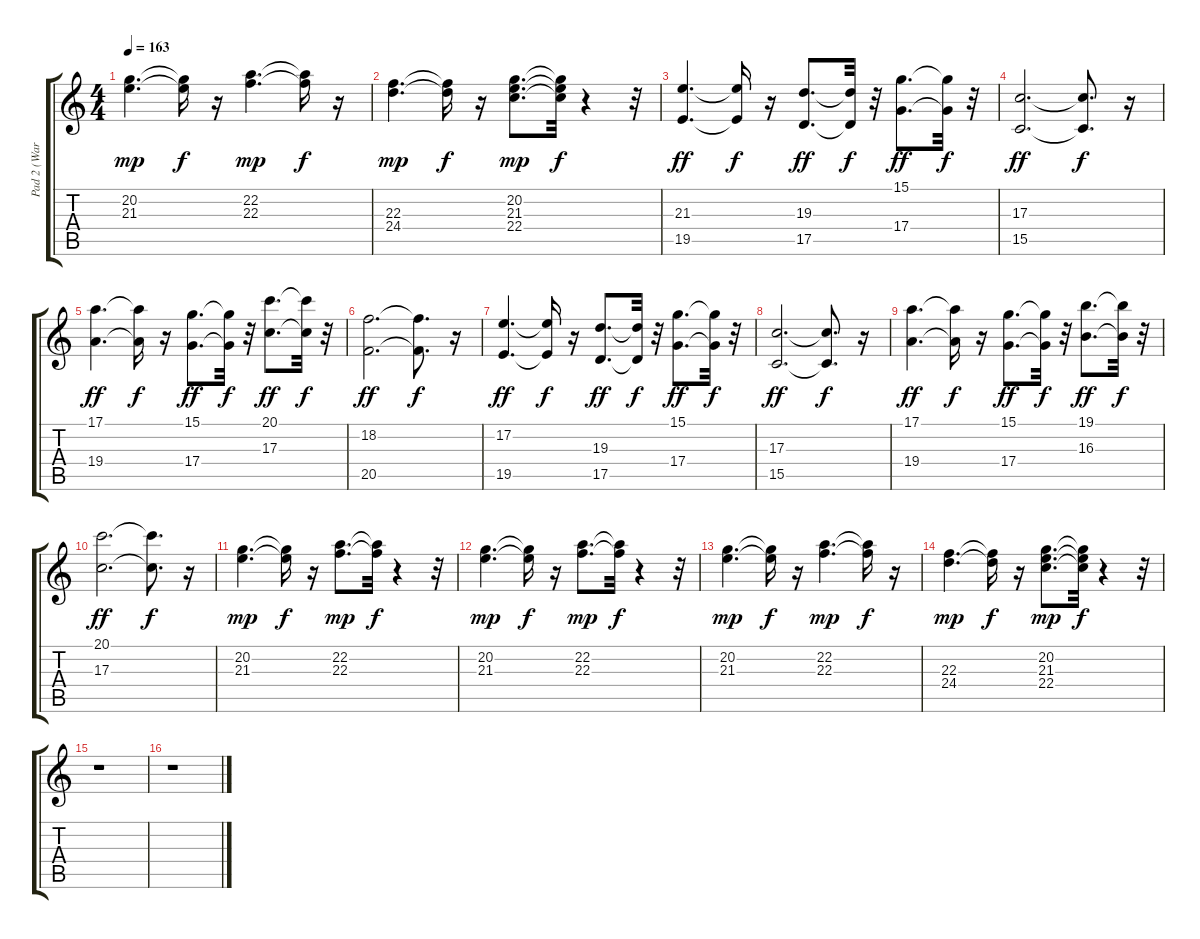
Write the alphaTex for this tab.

\track ("Pad 2 (Warm)" "Pad 2 (War") {instrument acousticgrandpiano}
\staff {score tabs}
\tuning (E4 B3 G3 D3 A2 E2) {hide}
\ts (4 4)
\tempo 163
\clef g2
\ks c
(20.2 21.3).4{d dy mp} (20.2{t} 21.3{t}).16{dy f} r.16 (22.2 22.3).4{d dy mp} (22.2{t} 22.3{t}).16{dy f} r.16 |
(22.3 24.4).4{d dy mp} (22.3{t} 24.4{t}).16{dy f} r.16 (20.2 21.3 22.4).8{d dy mp} (20.2{t} 21.3{t} 22.4{t}).32{dy f} r.4 r.32 |
(21.3 19.5).4{d dy ff} (21.3{t} 19.5{t}).16{dy f} r.16 (19.3 17.5).8{d dy ff} (19.3{t} 17.5{t}).32{dy f} r.32 (15.1 17.4).8{d dy ff} (15.1{t} 17.4{t}).32{dy f} r.32 |
(17.3 15.5).2{d dy ff} (17.3{t} 15.5{t}).8{d dy f} r.16 |
(17.1 19.4).4{d dy ff} (17.1{t} 19.4{t}).16{dy f} r.16 (15.1 17.4).8{d dy ff} (15.1{t} 17.4{t}).32{dy f} r.32 (20.1 17.3).8{d dy ff} (20.1{t} 17.3{t}).32{dy f} r.32 |
(18.2 20.5).2{d dy ff} (18.2{t} 20.5{t}).8{d dy f} r.16 |
(17.2 19.5).4{d dy ff} (17.2{t} 19.5{t}).16{dy f} r.16 (19.3 17.5).8{d dy ff} (19.3{t} 17.5{t}).32{dy f} r.32 (15.1 17.4).8{d dy ff} (15.1{t} 17.4{t}).32{dy f} r.32 |
(17.3 15.5).2{d dy ff} (17.3{t} 15.5{t}).8{d dy f} r.16 |
(17.1 19.4).4{d dy ff} (17.1{t} 19.4{t}).16{dy f} r.16 (15.1 17.4).8{d dy ff} (15.1{t} 17.4{t}).32{dy f} r.32 (19.1 16.3).8{d dy ff} (19.1{t} 16.3{t}).32{dy f} r.32 |
(20.1 17.3).2{d dy ff} (20.1{t} 17.3{t}).8{d dy f} r.16 |
(20.2 21.3).4{d dy mp} (20.2{t} 21.3{t}).16{dy f} r.16 (22.2 22.3).8{d dy mp} (22.2{t} 22.3{t}).32{dy f} r.4 r.32 |
(20.2 21.3).4{d dy mp} (20.2{t} 21.3{t}).16{dy f} r.16 (22.2 22.3).8{d dy mp} (22.2{t} 22.3{t}).32{dy f} r.4 r.32 |
(20.2 21.3).4{d dy mp} (20.2{t} 21.3{t}).16{dy f} r.16 (22.2 22.3).4{d dy mp} (22.2{t} 22.3{t}).16{dy f} r.16 |
(22.3 24.4).4{d dy mp} (22.3{t} 24.4{t}).16{dy f} r.16 (20.2 21.3 22.4).8{d dy mp} (20.2{t} 21.3{t} 22.4{t}).32{dy f} r.4 r.32 |
r.1 |
r.1
